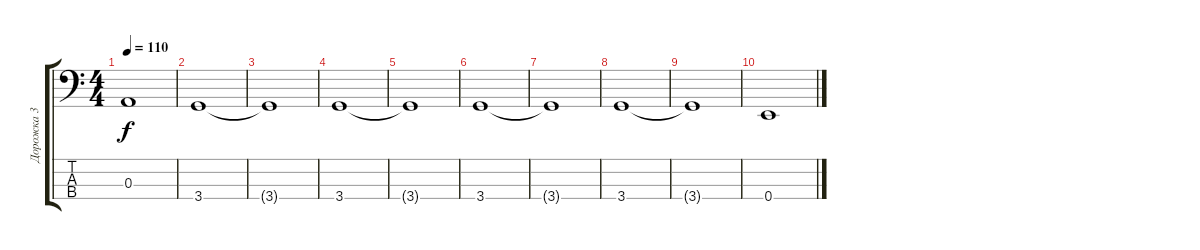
\track ("Дорожка 3" "Дорожка 3") {instrument electricbassfinger}
\staff {score tabs}
\tuning (G2 D2 A1 E1) {hide}
\ts (4 4)
\tempo 110
\clef f4
\ks c
0.3{t}.1{dy f} |
3.4.1 |
3.4{t}.1 |
3.4.1 |
3.4{t}.1 |
3.4.1 |
3.4{t}.1 |
3.4.1 |
3.4{t}.1 |
0.4.1
